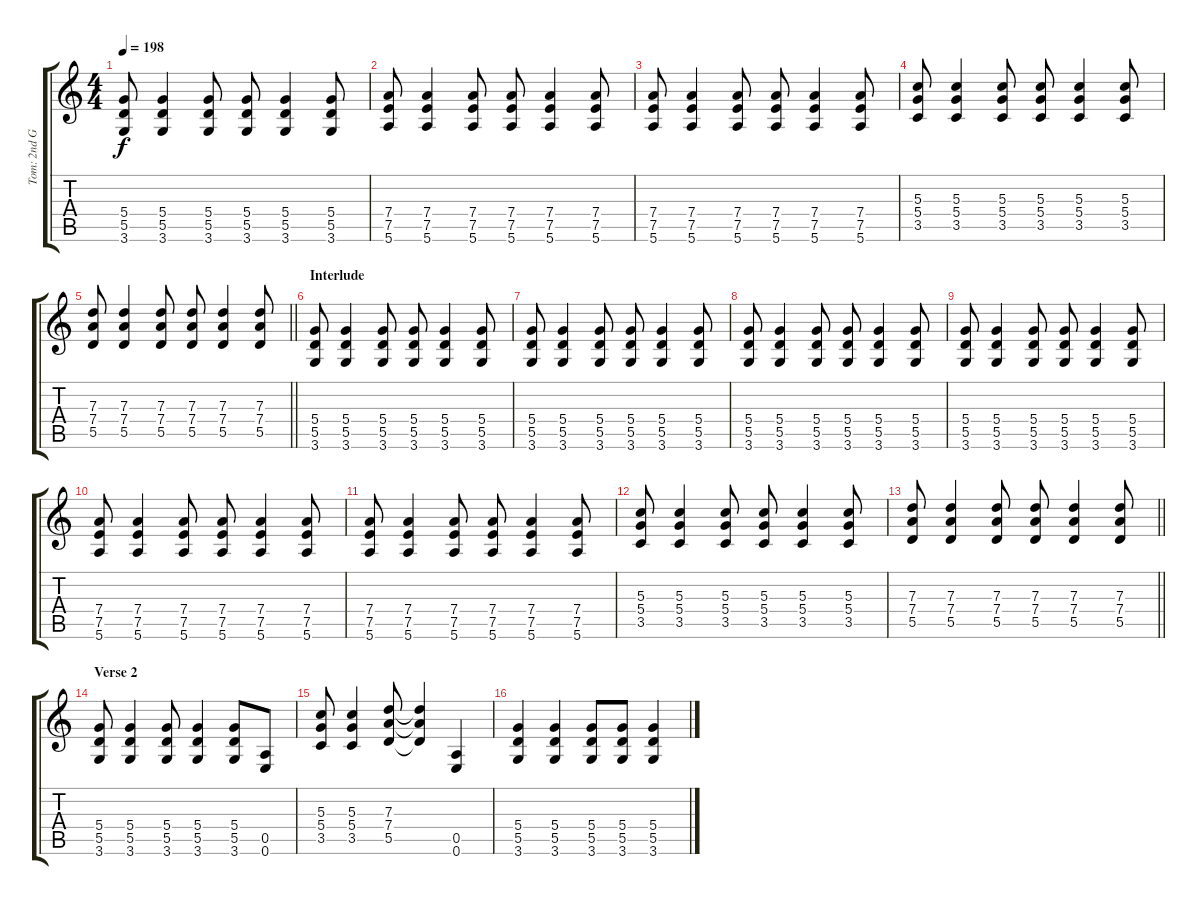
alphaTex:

\track ("Tom: 2nd Guitar" "Tom: 2nd G") {instrument distortionguitar}
\staff {score tabs}
\tuning (E4 B3 G3 D3 A2 E2) {hide}
\ts (4 4)
\tempo 198
\clef g2
\ks c
(5.4 5.5 3.6).8{dy f} (5.4 5.5 3.6).4 (5.4 5.5 3.6).8 (5.4 5.5 3.6).8 (5.4 5.5 3.6).4 (5.4 5.5 3.6).8 |
(7.4 7.5 5.6).8 (7.4 7.5 5.6).4 (7.4 7.5 5.6).8 (7.4 7.5 5.6).8 (7.4 7.5 5.6).4 (7.4 7.5 5.6).8 |
(7.4 7.5 5.6).8 (7.4 7.5 5.6).4 (7.4 7.5 5.6).8 (7.4 7.5 5.6).8 (7.4 7.5 5.6).4 (7.4 7.5 5.6).8 |
(5.3 5.4 3.5).8 (5.3 5.4 3.5).4 (5.3 5.4 3.5).8 (5.3 5.4 3.5).8 (5.3 5.4 3.5).4 (5.3 5.4 3.5).8 |
\barLineRight lightlight
(7.3 7.4 5.5).8 (7.3 7.4 5.5).4 (7.3 7.4 5.5).8 (7.3 7.4 5.5).8 (7.3 7.4 5.5).4 (7.3 7.4 5.5).8 |
\section ("" "Interlude")
(5.4 5.5 3.6).8 (5.4 5.5 3.6).4 (5.4 5.5 3.6).8 (5.4 5.5 3.6).8 (5.4 5.5 3.6).4 (5.4 5.5 3.6).8 |
(5.4 5.5 3.6).8 (5.4 5.5 3.6).4 (5.4 5.5 3.6).8 (5.4 5.5 3.6).8 (5.4 5.5 3.6).4 (5.4 5.5 3.6).8 |
(5.4 5.5 3.6).8 (5.4 5.5 3.6).4 (5.4 5.5 3.6).8 (5.4 5.5 3.6).8 (5.4 5.5 3.6).4 (5.4 5.5 3.6).8 |
(5.4 5.5 3.6).8 (5.4 5.5 3.6).4 (5.4 5.5 3.6).8 (5.4 5.5 3.6).8 (5.4 5.5 3.6).4 (5.4 5.5 3.6).8 |
(7.4 7.5 5.6).8 (7.4 7.5 5.6).4 (7.4 7.5 5.6).8 (7.4 7.5 5.6).8 (7.4 7.5 5.6).4 (7.4 7.5 5.6).8 |
(7.4 7.5 5.6).8 (7.4 7.5 5.6).4 (7.4 7.5 5.6).8 (7.4 7.5 5.6).8 (7.4 7.5 5.6).4 (7.4 7.5 5.6).8 |
(5.3 5.4 3.5).8 (5.3 5.4 3.5).4 (5.3 5.4 3.5).8 (5.3 5.4 3.5).8 (5.3 5.4 3.5).4 (5.3 5.4 3.5).8 |
\barLineRight lightlight
(7.3 7.4 5.5).8 (7.3 7.4 5.5).4 (7.3 7.4 5.5).8 (7.3 7.4 5.5).8 (7.3 7.4 5.5).4 (7.3 7.4 5.5).8 |
\section ("" "Verse 2")
(5.4 5.5 3.6).8 (5.4 5.5 3.6).4 (5.4 5.5 3.6).8 (5.4 5.5 3.6).4 (5.4 5.5 3.6).8 (0.5 0.6).8 |
(5.3 5.4 3.5).8 (5.3 5.4 3.5).4 (7.3 7.4 5.5).8 (7.3{t} 7.4{t} 5.5{t}).4 (0.5 0.6).4 |
(5.4 5.5 3.6).4 (5.4 5.5 3.6).4 (5.4 5.5 3.6).8 (5.4 5.5 3.6).8 (5.4 5.5 3.6).4
